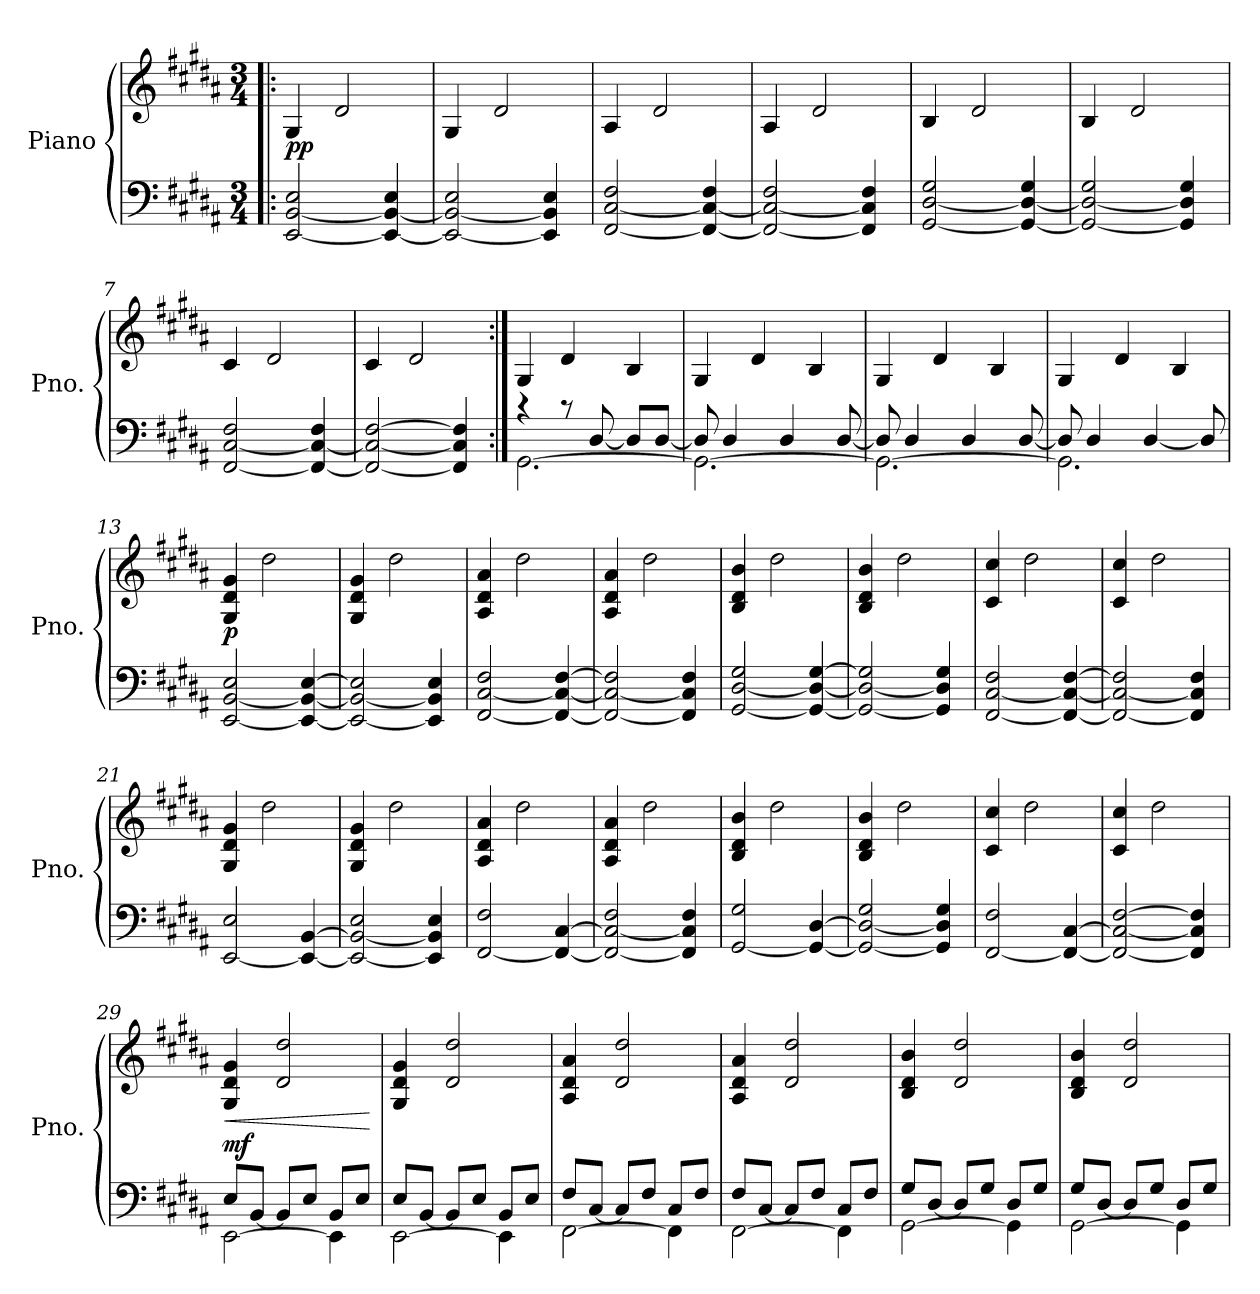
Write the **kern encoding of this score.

**kern	**kern	**dynam
*part1	*part1	*part1
*staff2	*staff1	*staff1/2
*I"Piano	*	*
*I'Pno.	*	*
*clefF4	*clefG2	*
*k[f#c#g#d#a#]	*k[f#c#g#d#a#]	*
*M3/4	*M3/4	*
=1!|:	=1!|:	=1!|:
!	!	!LO:DY:a=2
[2EE/ [2BB/ 2E/	4G#/	pp
.	2d#/	.
4EE/_ 4BB/_ 4E/	.	.
=2	=2	=2
2EE/_ 2BB/_ 2E/	4G#/	.
.	2d#/	.
4EE/] 4BB/] 4E/	.	.
=3	=3	=3
[2FF#/ [2C#/ 2F#/	4A#/	.
.	2d#/	.
4FF#/_ 4C#/_ 4F#/	.	.
=4	=4	=4
2FF#/_ 2C#/_ 2F#/	4A#/	.
.	2d#/	.
4FF#/] 4C#/] 4F#/	.	.
=5	=5	=5
[2GG#/ [2D#/ 2G#/	4B/	.
.	2d#/	.
4GG#/_ 4D#/_ 4G#/	.	.
=6	=6	=6
2GG#/_ 2D#/_ 2G#/	4B/	.
.	2d#/	.
4GG#/] 4D#/] 4G#/	.	.
=7	=7	=7
[2FF#/ [2C#/ 2F#/	4c#/	.
.	2d#/	.
4FF#/_ 4C#/_ 4F#/	.	.
=8	=8	=8
2FF#/_ 2C#/_ [2F#/	4c#/	.
.	2d#/	.
4FF#/] 4C#/] 4F#/]	.	.
=9:|!	=9:|!	=9:|!
*^	*	*
[2.GG#\	4rc	4G#/	.
.	8rc	4d#/	.
.	[8D#/	.	.
.	8D#/L]	4B/	.
.	[8D#/J	.	.
!!LO:LB:g=z
=10	=10	=10	=10
2.GG#\_	8D#/]	4G#/	.
.	4D#/	.	.
.	.	4d#/	.
.	4D#/	.	.
.	.	4B/	.
.	[8D#/	.	.
=11	=11	=11	=11
2.GG#\_	8D#/]	4G#/	.
.	4D#/	.	.
.	.	4d#/	.
.	4D#/	.	.
.	.	4B/	.
.	[8D#/	.	.
=12	=12	=12	=12
2.GG#\]	8D#/]	4G#/	.
.	4D#/	.	.
.	.	4d#/	.
.	[4D#/	.	.
.	.	4B/	.
.	8D#/]	.	.
=13	=13	=13	=13
!	!	!	!LO:DY:a=2
*v	*v	*	*
[2EE/ [2BB/ 2E/	4G#/ 4d#/ 4g#/	p
.	2dd#\	.
4EE/_ 4BB/_ [4E/	.	.
=14	=14	=14
2EE/_ 2BB/_ 2E/]	4G#/ 4d#/ 4g#/	.
.	2dd#\	.
4EE/] 4BB/] 4E/	.	.
=15	=15	=15
[2FF#/ [2C#/ 2F#/	4A#/ 4d#/ 4a#/	.
.	2dd#\	.
4FF#/_ 4C#/_ [4F#/	.	.
=16	=16	=16
2FF#/_ 2C#/_ 2F#/]	4A#/ 4d#/ 4a#/	.
.	2dd#\	.
4FF#/] 4C#/] 4F#/	.	.
=17	=17	=17
[2GG#/ [2D#/ 2G#/	4B/ 4d#/ 4b/	.
.	2dd#\	.
4GG#/_ 4D#/_ [4G#/	.	.
=18	=18	=18
2GG#/_ 2D#/_ 2G#/]	4B/ 4d#/ 4b/	.
.	2dd#\	.
4GG#/] 4D#/] 4G#/	.	.
!!LO:LB:g=z
=19	=19	=19
[2FF#/ [2C#/ 2F#/	4c#/ 4cc#/	.
.	2dd#\	.
4FF#/_ 4C#/_ [4F#/	.	.
=20	=20	=20
2FF#/_ 2C#/_ 2F#/]	4c#/ 4cc#/	.
.	2dd#\	.
4FF#/] 4C#/] 4F#/	.	.
=21	=21	=21
[2EE/ 2E/	4G#/ 4d#/ 4g#/	.
.	2dd#\	.
4EE/_ [4BB/	.	.
=22	=22	=22
2EE/_ 2BB/_ 2E/	4G#/ 4d#/ 4g#/	.
.	2dd#\	.
4EE/] 4BB/] 4E/	.	.
=23	=23	=23
[2FF#/ 2F#/	4A#/ 4d#/ 4a#/	.
.	2dd#\	.
4FF#/_ [4C#/	.	.
=24	=24	=24
2FF#/_ 2C#/_ 2F#/	4A#/ 4d#/ 4a#/	.
.	2dd#\	.
4FF#/] 4C#/] 4F#/	.	.
=25	=25	=25
[2GG#/ 2G#/	4B/ 4d#/ 4b/	.
.	2dd#\	.
4GG#/_ [4D#/	.	.
=26	=26	=26
2GG#/_ 2D#/_ 2G#/	4B/ 4d#/ 4b/	.
.	2dd#\	.
4GG#/] 4D#/] 4G#/	.	.
=27	=27	=27
[2FF#/ 2F#/	4c#/ 4cc#/	.
.	2dd#\	.
4FF#/_ [4C#/	.	.
=28	=28	=28
2FF#/_ 2C#/_ [2F#/	4c#/ 4cc#/	.
.	2dd#\	.
4FF#/] 4C#/] 4F#/]	.	.
!!LO:LB:g=z
=29	=29	=29
*^	*	*
!	!	!	!LO:HP:b
!	!	!	!LO:DY:n=1:a=2
[2EE\	8E/L	4G#/ 4d#/ 4g#/	< mf
.	[8BB/J	.	.
.	8BB/L]	2d#/ 2dd#/	.
.	8E/J	.	.
4EE\]	8BB/L	.	.
.	8E/J	.	.
*v	*v	*	*
.	.	[
=30	=30	=30
*^	*	*
[2EE\	8E/L	4G#/ 4d#/ 4g#/	.
.	[8BB/J	.	.
.	8BB/L]	2d#/ 2dd#/	.
.	8E/J	.	.
4EE\]	8BB/L	.	.
.	8E/J	.	.
=31	=31	=31	=31
[2FF#\	8F#/L	4A#/ 4d#/ 4a#/	.
.	[8C#/J	.	.
.	8C#/L]	2d#/ 2dd#/	.
.	8F#/J	.	.
4FF#\]	8C#/L	.	.
.	8F#/J	.	.
=32	=32	=32	=32
[2FF#\	8F#/L	4A#/ 4d#/ 4a#/	.
.	[8C#/J	.	.
.	8C#/L]	2d#/ 2dd#/	.
.	8F#/J	.	.
4FF#\]	8C#/L	.	.
.	8F#/J	.	.
=33	=33	=33	=33
[2GG#\	8G#/L	4B/ 4d#/ 4b/	.
.	[8D#/J	.	.
.	8D#/L]	2d#/ 2dd#/	.
.	8G#/J	.	.
4GG#\]	8D#/L	.	.
.	8G#/J	.	.
!!LO:LB:g=z
=34	=34	=34	=34
[2GG#\	8G#/L	4B/ 4d#/ 4b/	.
.	[8D#/J	.	.
.	8D#/L]	2d#/ 2dd#/	.
.	8G#/J	.	.
4GG#\]	8D#/L	.	.
.	8G#/J	.	.
*v	*v	*	*
=	=	=
*-	*-	*-
